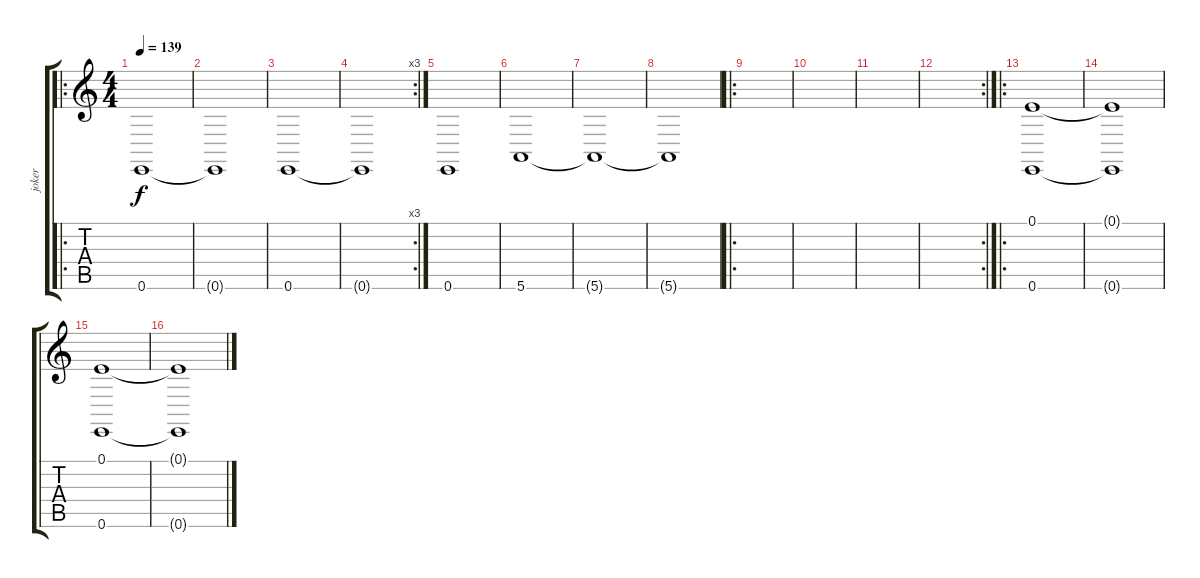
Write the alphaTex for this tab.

\track ("joker" "joker") {instrument piccolo}
\staff {score tabs}
\tuning (E4 B3 G3 D3 A2 E2) {hide}
\ro
\ts (4 4)
\tempo 139
\clef g2
\ks c
0.6.1{dy f instrument piccolo} |
0.6{t}.1 |
0.6.1 |
\rc 3
0.6{t}.1 |
0.6.1 |
5.6.1 |
5.6{t}.1 |
5.6{t}.1 |
\ro
|
|
|
\rc 2
|
\ro
(0.1 0.6).1 |
(0.1{t} 0.6{t}).1 |
(0.1 0.6).1 |
(0.1{t} 0.6{t}).1
